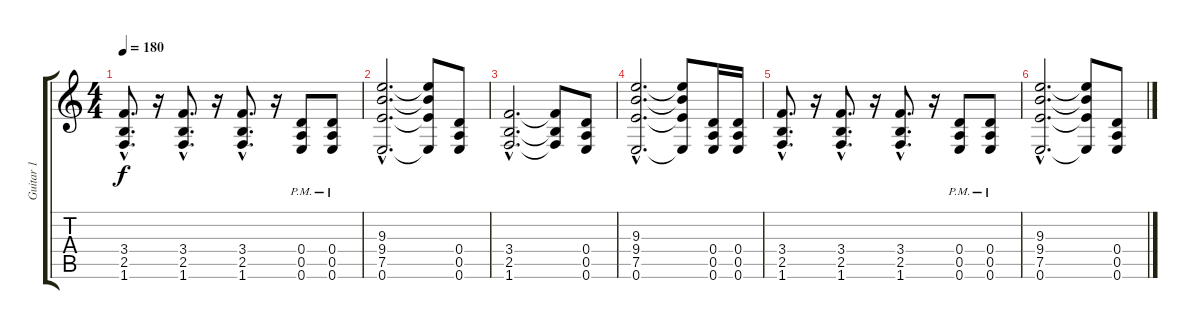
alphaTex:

\track ("Guitar 1" "Guitar 1") {instrument overdrivenguitar}
\staff {score tabs}
\tuning (E4 B3 G3 D3 A2 E2) {hide}
\ts (4 4)
\tempo 180
\clef g2
\ks c
(3.4{hac} 2.5{hac} 1.6{hac}).8{d dy f} r.16 (3.4{hac} 2.5{hac} 1.6{hac}).8{d} r.16 (3.4{hac} 2.5{hac} 1.6{hac}).8{d} r.16 (0.4{pm} 0.5{pm} 0.6{pm}).8 (0.4{pm} 0.5{pm} 0.6{pm}).8 |
(9.3{hac} 9.4{hac} 7.5{hac} 0.6{hac}).2{d} (9.3{t} 9.4{t} 7.5{t} 0.6{t}).8 (0.4 0.5 0.6).8 |
(3.4{hac} 2.5{hac} 1.6{hac}).2{d} (3.4{t} 2.5{t} 1.6{t}).8 (0.4 0.5 0.6).8 |
(9.3{hac} 9.4{hac} 7.5{hac} 0.6{hac}).2{d} (9.3{t} 9.4{t} 7.5{t} 0.6{t}).8 (0.4 0.5 0.6).16 (0.4 0.5 0.6).16 |
(3.4{hac} 2.5{hac} 1.6{hac}).8{d} r.16 (3.4{hac} 2.5{hac} 1.6{hac}).8{d} r.16 (3.4{hac} 2.5{hac} 1.6{hac}).8{d} r.16 (0.4{pm} 0.5{pm} 0.6{pm}).8 (0.4{pm} 0.5{pm} 0.6{pm}).8 |
(9.3{hac} 9.4{hac} 7.5{hac} 0.6{hac}).2{d} (9.3{t} 9.4{t} 7.5{t} 0.6{t}).8 (0.4 0.5 0.6).8
